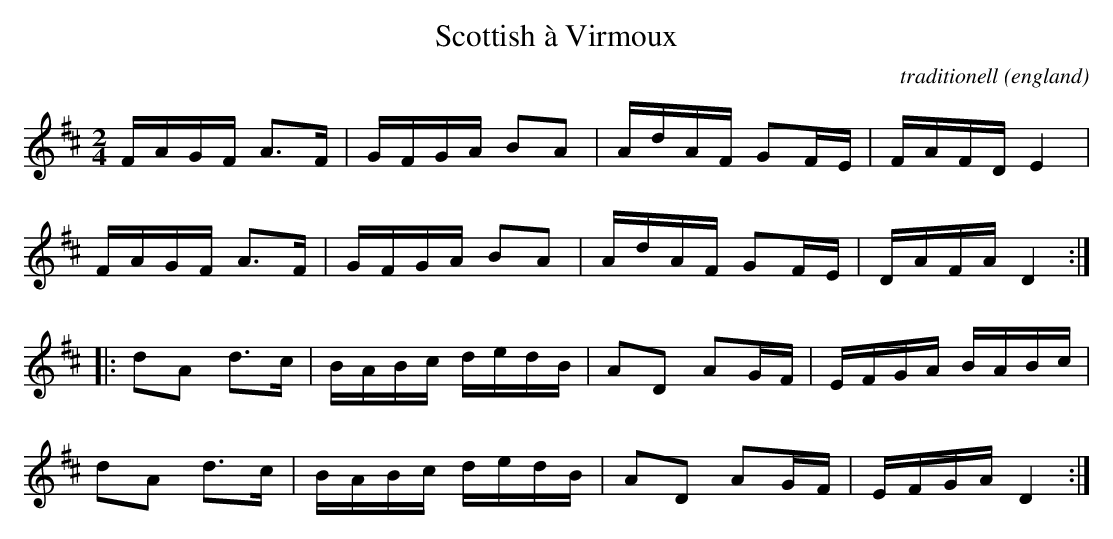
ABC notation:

X:1
T:Scottish à Virmoux
O:england
C:traditionell
M:2/4
L:1/16
K:D
FAGF A3F|GFGA B2A2|AdAF G2FE|FAFDE4|
FAGF A3F|GFGA B2A2|AdAF G2FE|DAFAD4:|
|:d2A2 d3c|BABc dedB|A2D2 A2GF|EFGA BABc|
d2A2 d3c|BABc dedB|A2D2 A2GF|EFGAD4:|
